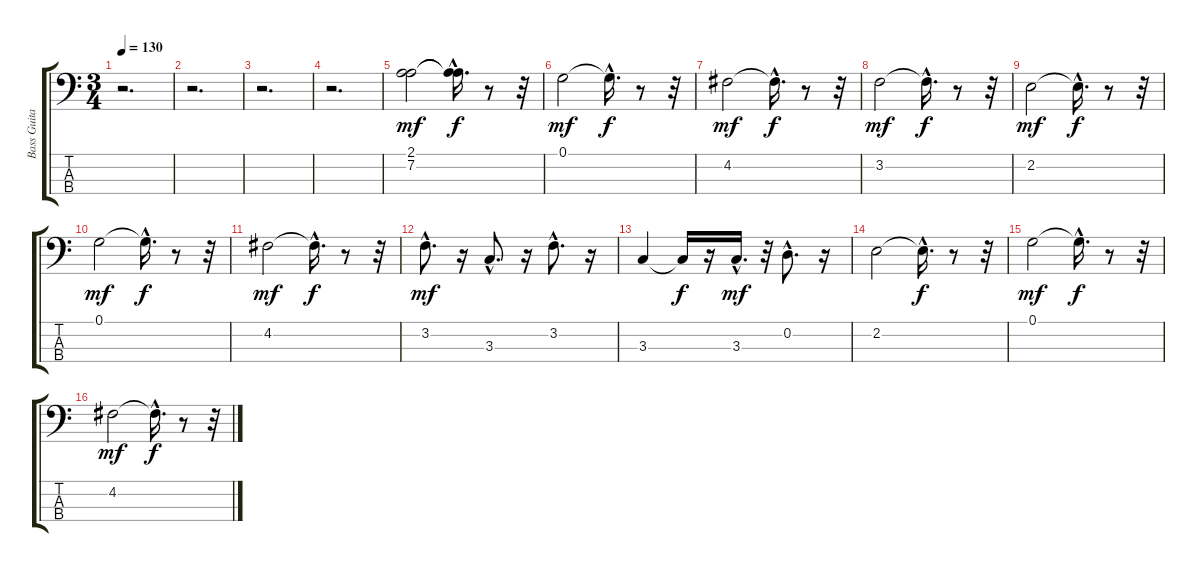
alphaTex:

\track ("Bass Guitar (P36)" "Bass Guita") {instrument fretlessbass}
\staff {score tabs}
\tuning (G2 D2 A1 E1) {hide}
\ts (3 4)
\tempo 130
\clef f4
\ks c
r.2{d dy mf instrument fretlessbass} |
r.2{d} |
r.2{d} |
r.2{d} |
(2.1 7.2).2 (2.1{hac t} 7.2{hac t}).16{d dy f} r.8 r.32 |
0.1.2{dy mf} 0.1{hac t}.16{d dy f} r.8 r.32 |
4.2.2{dy mf} 4.2{hac t}.16{d dy f} r.8 r.32 |
3.2.2{dy mf} 3.2{hac t}.16{d dy f} r.8 r.32 |
2.2.2{dy mf} 2.2{hac t}.16{d dy f} r.8 r.32 |
0.1.2{dy mf} 0.1{hac t}.16{d dy f} r.8 r.32 |
4.2.2{dy mf} 4.2{hac t}.16{d dy f} r.8 r.32 |
3.2{hac}.8{d dy mf} r.16 3.3{hac}.8{d} r.16 3.2{hac}.8{d} r.16 |
3.3.4 3.3{t}.16{dy f} r.16 3.3{hac}.16{d dy mf} r.32 0.2{hac}.8{d} r.16 |
2.2.2 2.2{hac t}.16{d dy f} r.8 r.32 |
0.1.2{dy mf} 0.1{hac t}.16{d dy f} r.8 r.32 |
4.2.2{dy mf} 4.2{hac t}.16{d dy f} r.8 r.32
